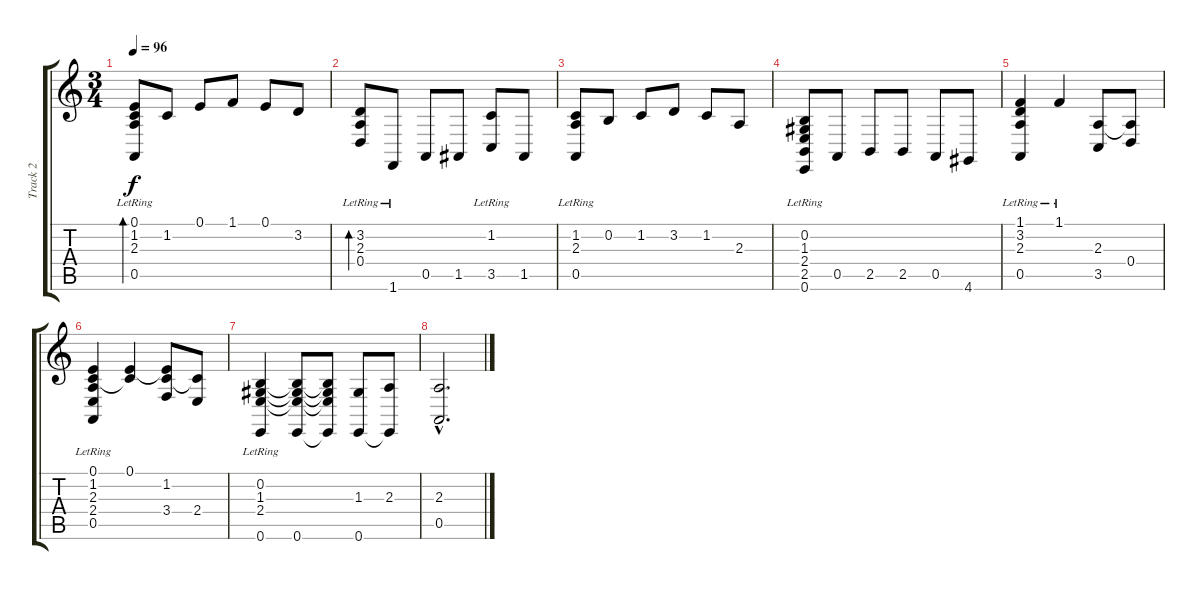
\track ("Track 2" "Track 2") {instrument stringensemble1}
\staff {score tabs}
\tuning (E4 B3 G3 D3 A2 E2) {hide}
\ts (3 4)
\tempo 96
\clef g2
\ks c
(0.1{lr} 1.2 2.3{lr} 0.5{lr}).8{bd 240 dy f instrument acousticguitarnylon} 1.2.8 0.1.8 1.1.8 0.1.8 3.2.8 |
(3.2{lr} 2.3{lr} 0.4{lr}).8{bd 480} 1.6{lr}.8 0.5.8 1.5.8 (1.2{lr} 3.5).8 1.5.8 |
(1.2 2.3{lr} 0.5{lr}).8 0.2.8 1.2.8 3.2.8 1.2.8 2.3.8 |
(0.2{lr} 1.3 2.4{lr} 2.5{lr} 0.6{lr}).8 0.5.8 2.5.8 2.5.8 0.5.8 4.6.8 |
(1.1 3.2{lr} 2.3{lr} 0.5{lr}).4{volume 16} 1.1{lr}.4 (2.3 3.5).8 (2.3{t} 0.4).8 |
(0.1 1.2 2.3{lr} 2.4{lr} 0.5).4 (0.1 1.2{t}).4 (0.1{t} 1.2 3.4).8 (1.2{t} 2.4).8 |
(0.2{lr} 1.3 2.4{lr} 0.6{lr}).4 (0.2{t} 1.3{t} 2.4{t} 0.6).8 (0.2{t} 1.3{t} 2.4{t} 0.6{t}).8 (1.3 0.6).8 (2.3 0.6{t}).8 |
(2.3{hac} 0.5{hac}).2{d}
